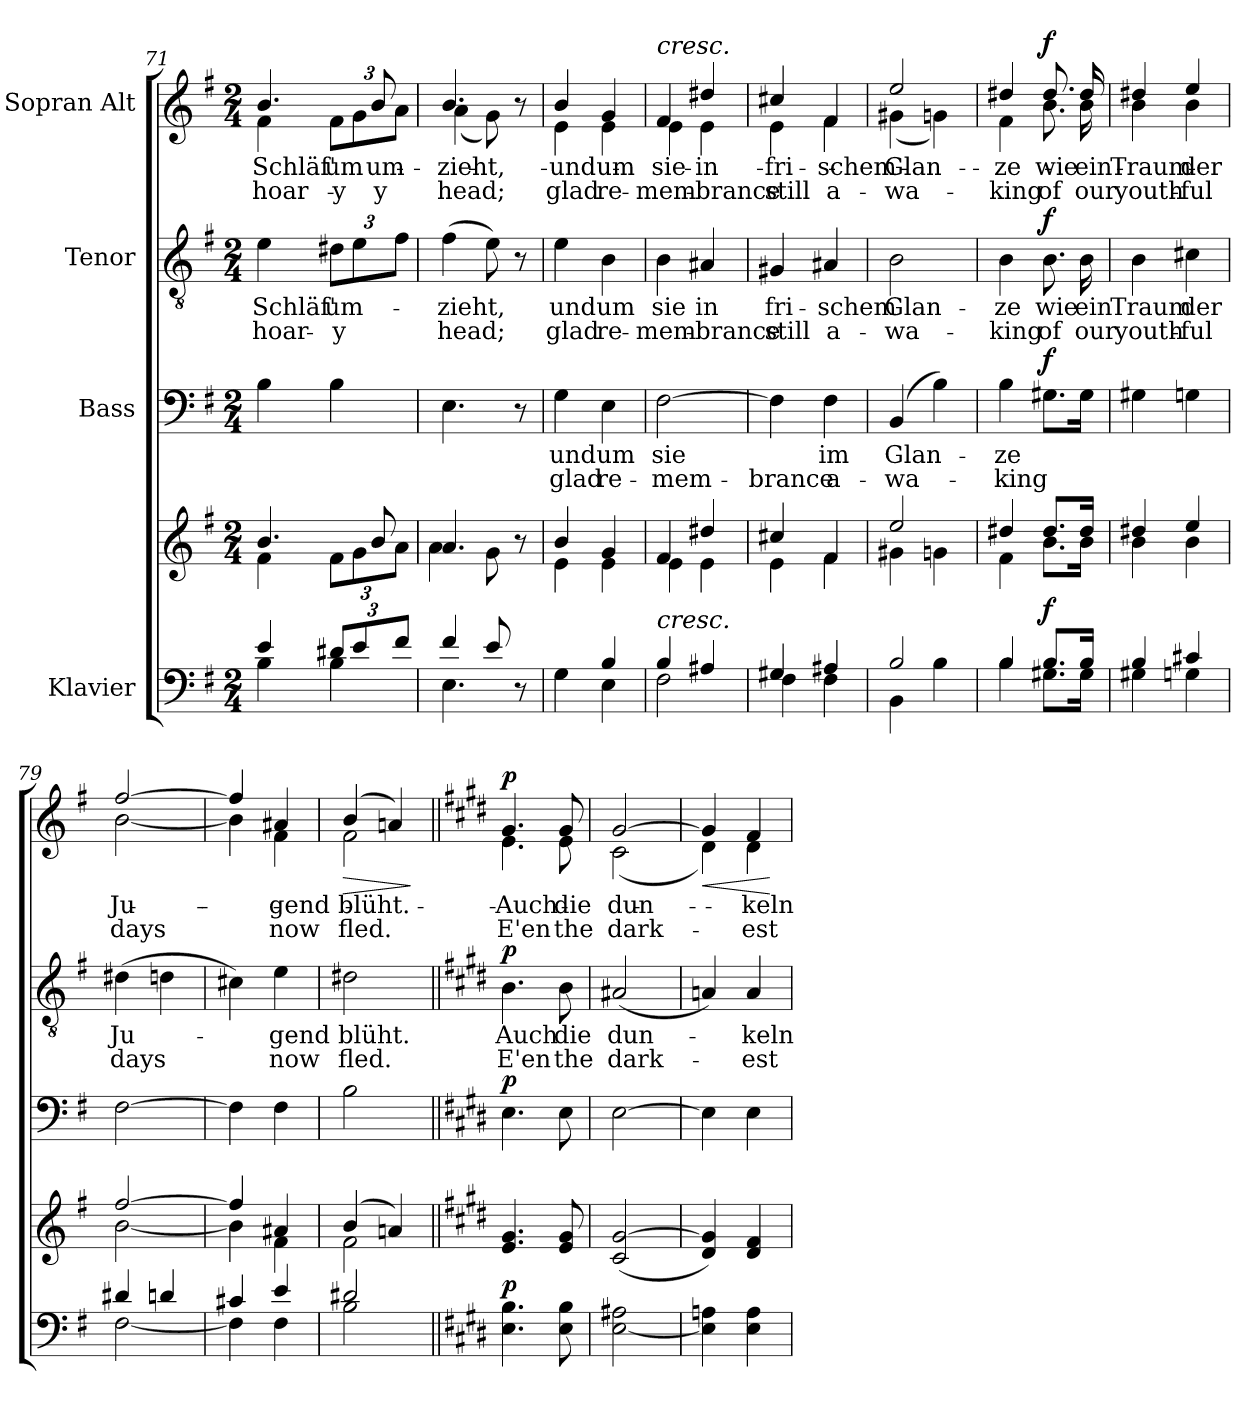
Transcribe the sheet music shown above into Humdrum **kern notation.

**kern	**kern	**dynam	**kern	**text	**text	**dynam	**kern	**text	**text	**dynam	**kern	**text	**text	**dynam
*part4	*part4	*part4	*part3	*part3	*part3	*part3	*part2	*part2	*part2	*part2	*part1	*part1	*part1	*part1
*staff5	*staff4	*staff4/5	*staff3	*staff3	*staff3	*staff3	*staff2	*staff2	*staff2	*staff2	*staff1	*staff1	*staff1	*staff1
*I"Klavier	*	*	*I"Bass	*	*	*	*I"Tenor	*	*	*	*I"Sopran Alt	*	*	*
*clefF4	*clefG2	*	*clefF4	*	*	*	*clefGv2	*	*	*	*clefG2	*	*	*
*k[f#]	*k[f#]	*	*k[f#]	*	*	*	*k[f#]	*	*	*	*k[f#]	*	*	*
*M2/4	*M2/4	*	*M2/4	*	*	*	*M2/4	*	*	*	*M2/4	*	*	*
=71	=71	=71	=71	=71	=71	=71	=71	=71	=71	=71	=71	=71	=71	=71
*^	*^	*	*	*	*	*	*	*	*	*	*^	*	*	*
4e/	4B\	4.b/	4f#\	.	4B\	.	.	.	4e\	Schläf'	hoar-	.	4.b/	4f#\	Schläf'	hoar-	.
*Xbrackettup	*	*	*Xbrackettup	*	*	*	*	*	*	*	*	*	*	*	*	*	*
12d#X/L	4B\	.	12f#\L	.	4B\	.	.	.	12d#X\L	um-	-y	.	.	12f#\L	um-	-y	.
12e/	.	.	12g\	.	.	.	.	.	12e\	.	.	.	.	12g\	.	.	.
.	.	8b/	.	.	.	.	.	.	.	.	.	.	8b/	.	um-	-y	.
12f#/J	.	.	12a\J	.	.	.	.	.	12f#\J	.	.	.	.	12a\J	.	.	.
=72	=72	=72	=72	=72	=72	=72	=72	=72	=72	=72	=72	=72	=72	=72	=72	=72	=72
4f#/	4.E\	4.a/	4a\	.	4.E\	.	.	.	(4f#\	-zieht,	head;	.	4.b/	(4a\	-zieht,	head;	.
8e/	.	.	8g\	.	.	.	.	.	8e\)	.	.	.	.	8g\)	.	.	.
8r	8ryy	8r	8ryy	.	8r	.	.	.	8r	.	.	.	8r	8ryy	.	.	.
=73	=73	=73	=73	=73	=73	=73	=73	=73	=73	=73	=73	=73	=73	=73	=73	=73	=73
4rFyy	4G\	4b/	4e\	.	4G\	und	glad	.	4e\	und	glad	.	4b/	4e\	und	glad	.
4B/	4E\	4g/	4e\	.	4E\	um	re-	.	4B\	um	re-	.	4g/	4e\	um	re-	.
=74	=74	=74	=74	=74	=74	=74	=74	=74	=74	=74	=74	=74	=74	=74	=74	=74	=74
!	!	!	!	!	!	!	!	!	!	!	!	!	!LO:TX:a:i:t=cresc.	!	!	!	!
!LO:TX:a:i:t=cresc.	!	!	!	!	!	!	!	!	!	!	!	!	!	!	!	!	!
4B/	2F#\	4f#/	4e\	.	[2F#\	sie	-mem-	.	4B\	sie	-mem-	.	4f#/	4e\	sie	-mem-	.
4A#X/	.	4dd#X/	4e\	.	.	.	.	.	4A#X/	in	-brance	.	4dd#X/	4e\	in	-brance	.
=75	=75	=75	=75	=75	=75	=75	=75	=75	=75	=75	=75	=75	=75	=75	=75	=75	=75
4G#X/	4F#\	4cc#X/	4e\	.	4F#\]	.	-brance	.	4G#X/	fri-	still	.	4cc#X/	4e\	fri-	still	.
4A#X/	4F#\	4f#/	4f#\	.	4F#\	im	a-	.	4A#X/	-schem	a-	.	4f#/	4f#\	-schem	a-	.
!!LO:LB:g=z	!!
=76	=76	=76	=76	=76	=76	=76	=76	=76	=76	=76	=76	=76	=76	=76	=76	=76	=76
2B/	4BB\	2ee/	4g#X\	.	(4BB/	Glan-	-wa-	.	2B\	Glan-	-wa-	.	2ee/	(4g#X\	Glan-	-wa-	.
.	4B\	.	4gn\	.	4B\)	.	.	.	.	.	.	.	.	4gn\)	.	.	.
=77	=77	=77	=77	=77	=77	=77	=77	=77	=77	=77	=77	=77	=77	=77	=77	=77	=77
4B/	4B\	4dd#X/	4f#\	.	4B\	-ze	-king	.	4B\	-ze	-king	.	4dd#X/	4f#\	-ze	-king	.
!	!	!	!	!LO:DY:a=2	!	!	!	!LO:DY:a	!	!	!	!LO:DY:a	!	!	!	!	!LO:DY:a
8.B/L	8.G#X\L	8.dd#/L	8.b\L	f	8.G#X\L	.	.	f	8.B\	wie	of	f	8.dd#/	8.b\	wie	of	f
16B/Jk	16G#\Jk	16dd#/Jk	16b\Jk	.	16G#\Jk	.	.	.	16B\	ein	our	.	16dd#/	16b\	ein	our	.
=78	=78	=78	=78	=78	=78	=78	=78	=78	=78	=78	=78	=78	=78	=78	=78	=78	=78
4B/	4G#X\	4dd#X/	4b\	.	4G#X\	.	.	.	4B\	Traum	youth-	.	4dd#X/	4b\	Traum	youth-	.
4c#X/	4Gn\	4ee/	4b\	.	4Gn\	.	.	.	4c#X\	der	-ful	.	4ee/	4b\	der	-ful	.
=79	=79	=79	=79	=79	=79	=79	=79	=79	=79	=79	=79	=79	=79	=79	=79	=79	=79
4d#X/	[2F#\	[2ff#/	[2b\	.	[2F#\	.	.	.	(4d#X\	Ju-	days	.	[2ff#/	[2b\	Ju-	days	.
4dn/	.	.	.	.	.	.	.	.	4dn\	.	.	.	.	.	.	.	.
=80	=80	=80	=80	=80	=80	=80	=80	=80	=80	=80	=80	=80	=80	=80	=80	=80	=80
4c#X/	4F#\]	4ff#/]	4b\]	.	4F#\]	.	.	.	4c#X\)	.	.	.	4ff#/]	4b\]	.	.	.
4e/	4F#\	4a#X/	4f#\	.	4F#\	.	.	.	4e\	-gend	now	.	4a#X/	4f#\	-gend	now	.
=81	=81	=81	=81	=81	=81	=81	=81	=81	=81	=81	=81	=81	=81	=81	=81	=81	=81
!	!	!	!	!	!	!	!	!	!	!	!	!	!	!	!	!	!LO:HP:b
2d#X/	2B\	(4b/	2f#\	.	2B\	.	.	.	2d#X\	blüht.	fled.	.	(4b/	2f#\	blüht.	fled.	>
.	.	4an/)	.	.	.	.	.	.	.	.	.	.	4an/)	.	.	.	.
*v	*v	*	*	*	*	*	*	*	*	*	*	*	*v	*v	*	*	*
*	*v	*v	*	*	*	*	*	*	*	*	*	*	*	*	*
.	.	.	.	.	.	.	.	.	.	.	.	.	.	]
!!LO:PB:g=z
=82||	=82||	=82||	=82||	=82||	=82||	=82||	=82||	=82||	=82||	=82||	=82||	=82||	=82||	=82||
*k[f#c#g#d#]	*k[f#c#g#d#]	*	*k[f#c#g#d#]	*	*	*	*k[f#c#g#d#]	*	*	*	*k[f#c#g#d#]	*	*	*
*	*	*	*	*	*	*	*	*	*	*	*^	*	*	*
!	!	!LO:DY:a=2	!	!	!	!LO:DY:a	!	!	!	!LO:DY:a	!	!	!	!	!LO:DY:a
4.E\ 4.B\	4.e/ 4.g#/	p	4.E\	.	.	p	4.B\	Auch	E'en	p	4.g#/	4.e\	Auch	E'en	p
8E\ 8B\	8e/ 8g#/	.	8E\	.	.	.	8B\	die	the	.	8g#/	8e\	die	the	.
=83	=83	=83	=83	=83	=83	=83	=83	=83	=83	=83	=83	=83	=83	=83	=83
[2E\ 2A#X\	(2c#/ [2g#/	.	[2E\	.	.	.	(2A#X/	dun-	dark-	.	[2g#/	(2c#\	dun-	dark-	.
=84	=84	=84	=84	=84	=84	=84	=84	=84	=84	=84	=84	=84	=84	=84	=84
!	!	!	!	!	!	!	!	!	!	!	!	!	!	!	!LO:HP:b
4E\] 4An\	4d#/ 4g#/])	.	4E\]	.	.	.	4An/)	.	.	.	4g#/]	4d#\)	.	.	<
4E\ 4A\	4d#/ 4f#/	.	4E\	.	.	.	4A/	-keln	-est	.	4f#/	4d#\	-keln	-est	.
*	*	*	*	*	*	*	*	*	*	*	*v	*v	*	*	*
.	.	.	.	.	.	.	.	.	.	.	.	.	.	[
=	=	=	=	=	=	=	=	=	=	=	=	=	=	=
*-	*-	*-	*-	*-	*-	*-	*-	*-	*-	*-	*-	*-	*-	*-
